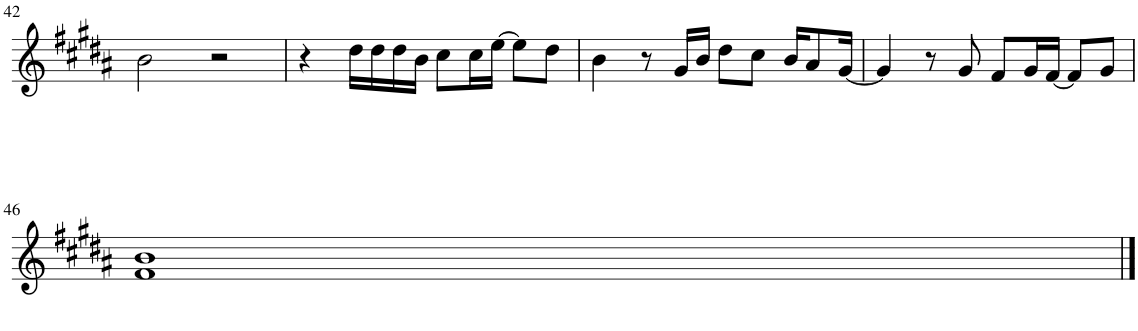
**kern
*part1
*staff1
*I"Piano
*I'Pno.
!!LO:PB:g=z
*clefG2
*k[f#c#g#d#a#]
*M4/4
=42
2b\
2r
=43
4r
16dd#\LL
16dd#\
16dd#\
16b\JJ
8cc#\L
16cc#\L
[16ee\JJ
8ee\L]
8dd#\J
=44
4b\
8r
16g#/LL
16b/JJ
8dd#\L
8cc#\J
16b/KL
8a#/
[16g#/Jk
=45
4g#/]
8r
8g#/
8f#/L
16g#/L
[16f#/JJ
8f#/L]
8g#/J
!!LO:LB:g=z
=46
*^
1b	1f#
*v	*v
==
*-
